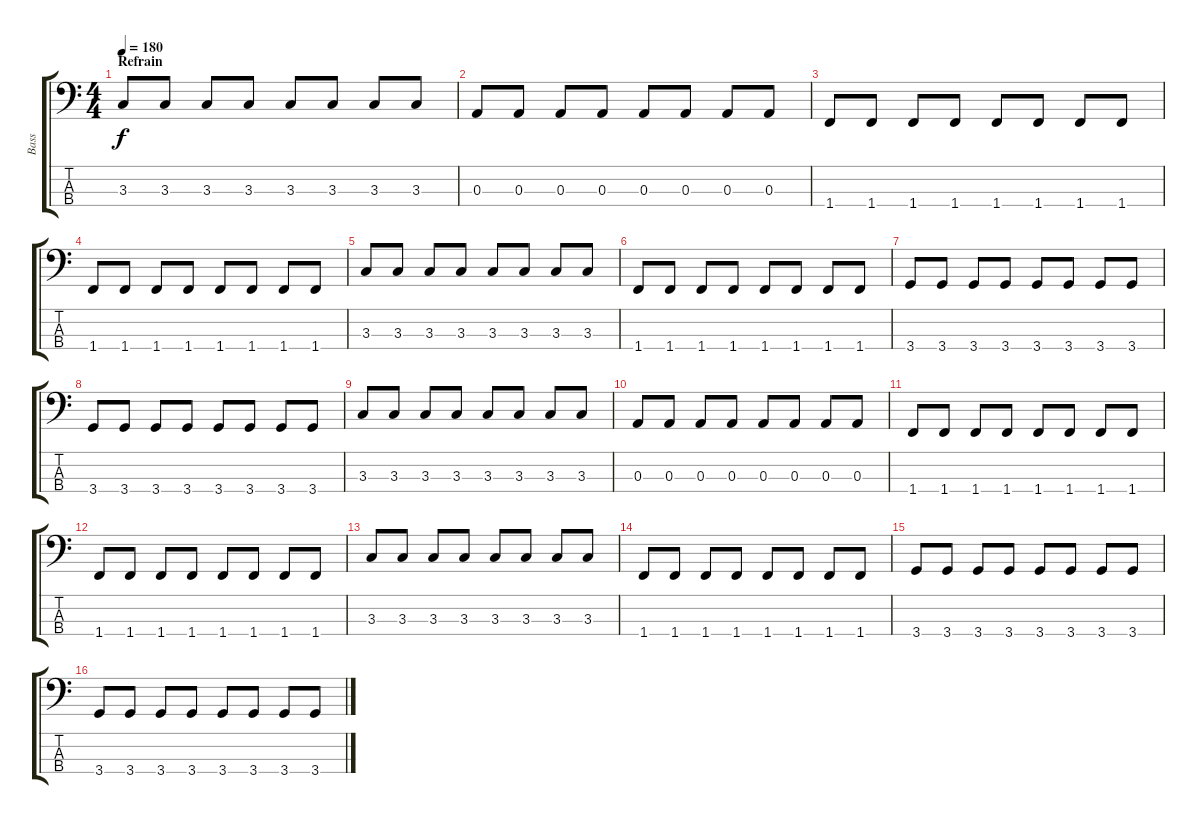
\track ("Bass" "Bass") {instrument electricbassfinger}
\staff {score tabs}
\tuning (G2 D2 A1 E1) {hide}
\ts (4 4)
\section ("" "Refrain")
\tempo 180
\clef f4
\ks c
3.3.8{dy f} 3.3.8 3.3.8 3.3.8 3.3.8 3.3.8 3.3.8 3.3.8 |
0.3.8 0.3.8 0.3.8 0.3.8 0.3.8 0.3.8 0.3.8 0.3.8 |
1.4.8 1.4.8 1.4.8 1.4.8 1.4.8 1.4.8 1.4.8 1.4.8 |
1.4.8 1.4.8 1.4.8 1.4.8 1.4.8 1.4.8 1.4.8 1.4.8 |
3.3.8 3.3.8 3.3.8 3.3.8 3.3.8 3.3.8 3.3.8 3.3.8 |
1.4.8 1.4.8 1.4.8 1.4.8 1.4.8 1.4.8 1.4.8 1.4.8 |
3.4.8 3.4.8 3.4.8 3.4.8 3.4.8 3.4.8 3.4.8 3.4.8 |
3.4.8 3.4.8 3.4.8 3.4.8 3.4.8 3.4.8 3.4.8 3.4.8 |
3.3.8 3.3.8 3.3.8 3.3.8 3.3.8 3.3.8 3.3.8 3.3.8 |
0.3.8 0.3.8 0.3.8 0.3.8 0.3.8 0.3.8 0.3.8 0.3.8 |
1.4.8 1.4.8 1.4.8 1.4.8 1.4.8 1.4.8 1.4.8 1.4.8 |
1.4.8 1.4.8 1.4.8 1.4.8 1.4.8 1.4.8 1.4.8 1.4.8 |
3.3.8 3.3.8 3.3.8 3.3.8 3.3.8 3.3.8 3.3.8 3.3.8 |
1.4.8 1.4.8 1.4.8 1.4.8 1.4.8 1.4.8 1.4.8 1.4.8 |
3.4.8 3.4.8 3.4.8 3.4.8 3.4.8 3.4.8 3.4.8 3.4.8 |
3.4.8 3.4.8 3.4.8 3.4.8 3.4.8 3.4.8 3.4.8 3.4.8
